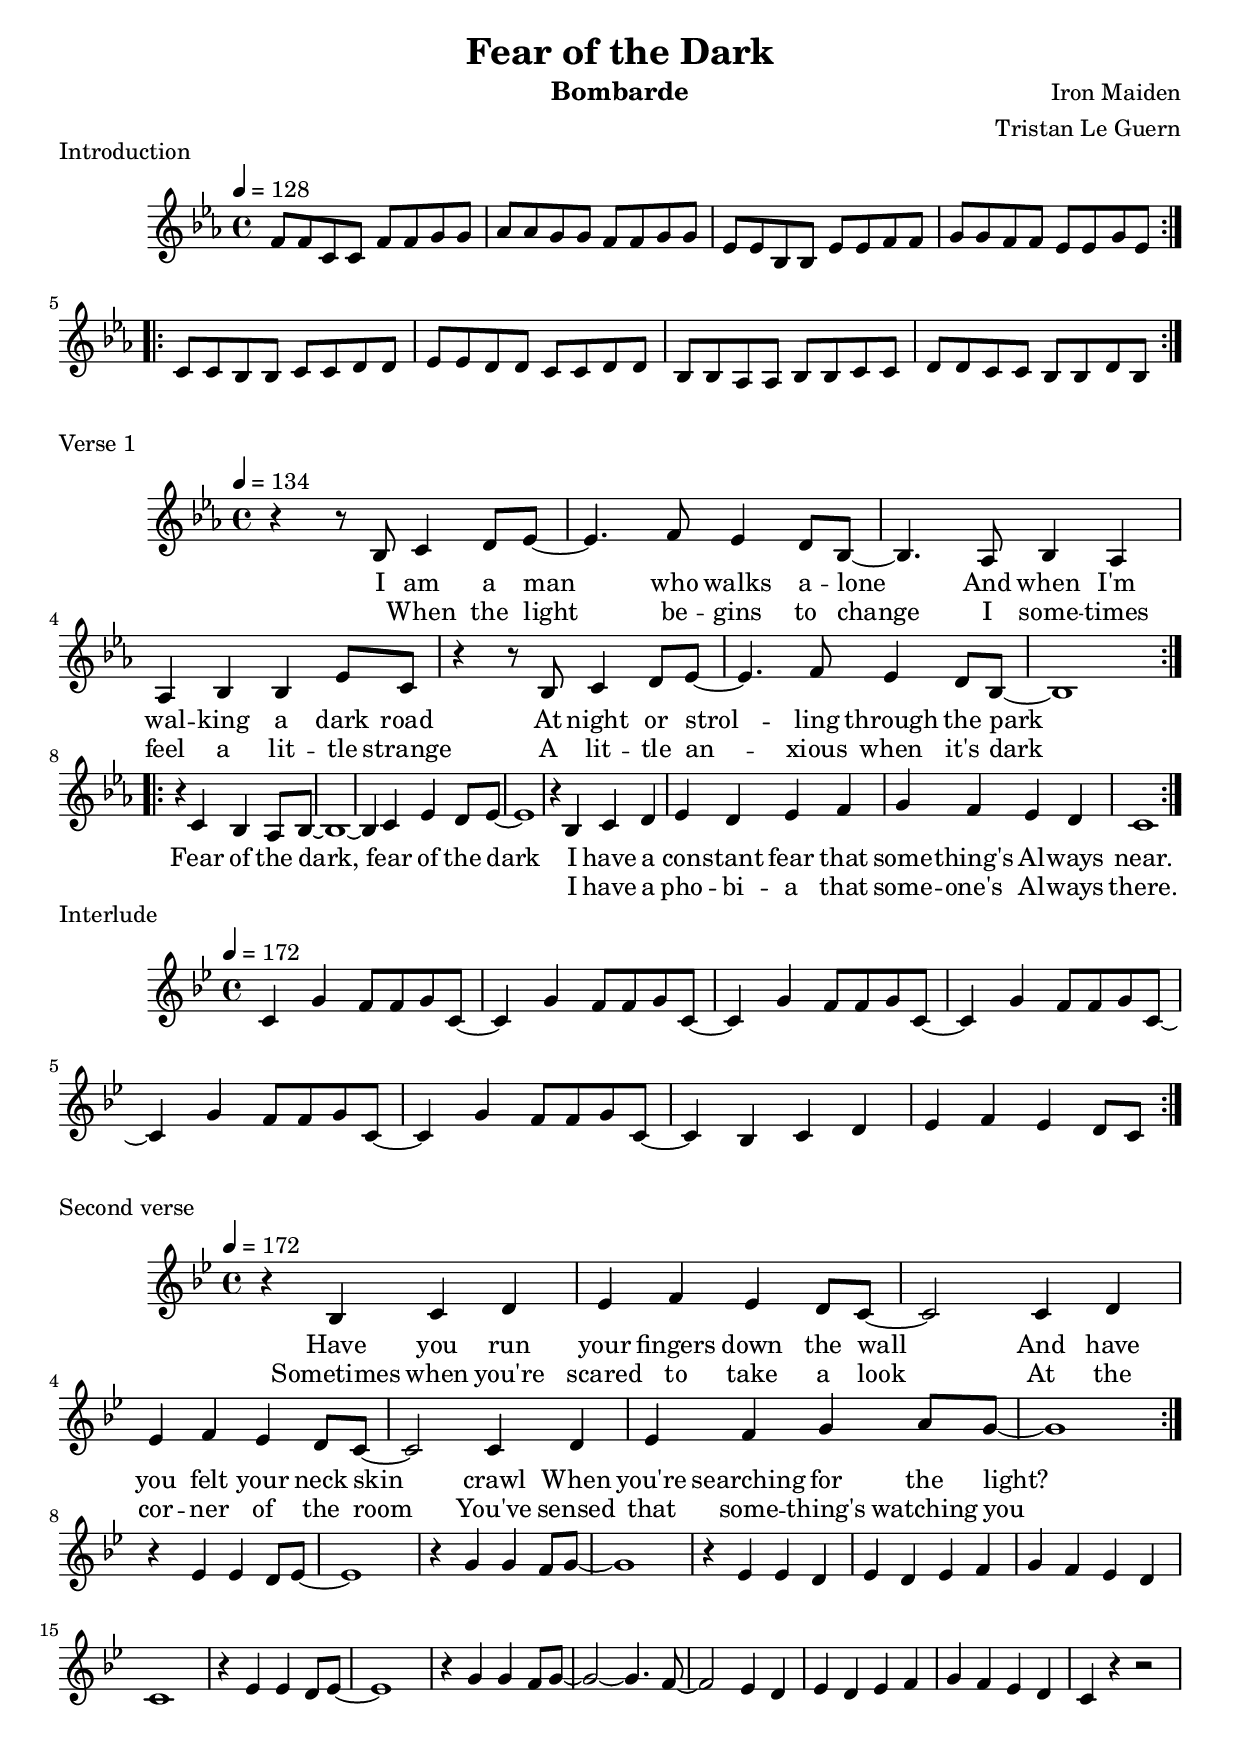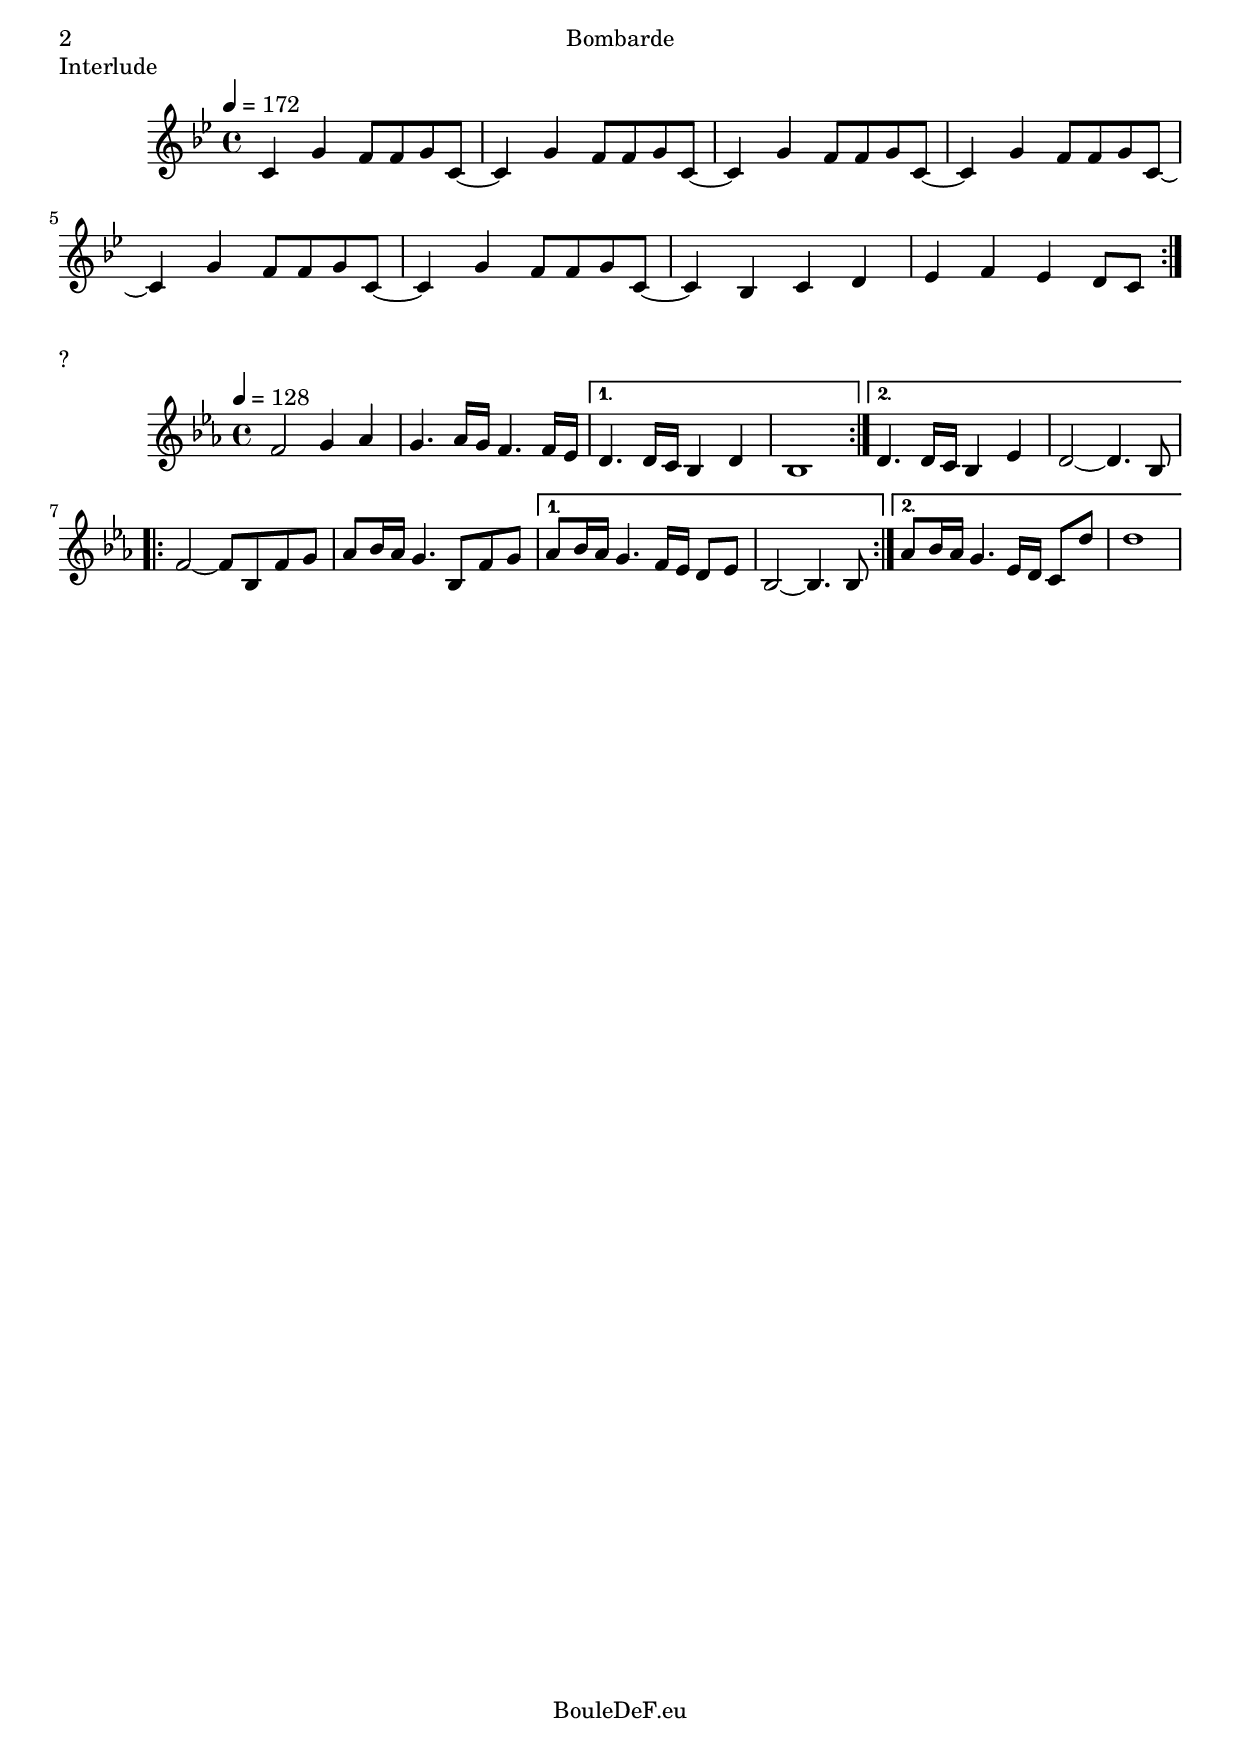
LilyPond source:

\version "2.16.2"
\include "italiano.ly"

\header {
	title = "Fear of the Dark"
	composer = "Iron Maiden"
	arranger = "Tristan Le Guern"
	instrument = "Bombarde"
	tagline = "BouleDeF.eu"
}

\score {
	\new Staff \relative sib {
		\clef treble
		\key mib \major
		\time 4/4
		\tempo 4 = 128

		\repeat volta 2 {
			fa'8 fa do do fa fa sol sol
			| lab lab sol sol fa fa sol sol
			| mib mib sib sib mib mib fa fa
			| sol sol fa fa mib mib sol mib
		}

		\repeat volta 2 {
			do do sib sib do do re re
			| mib mib re re do do re re
			| sib sib lab lab sib sib do do
			| re re do do sib sib re sib
		}
	}
	\header {
		piece = "Introduction"
	}
}

\score {
	\new Staff \relative sib {
		\clef treble
		\key mib \major
		\time 4/4
		\tempo 4 = 134

		\repeat volta 2 {
			| r4 r8 sib8 do4 re8 mib~
			| mib4. fa8 mib4 re8 sib~
			| sib4. lab8 sib4 lab
			| lab sib sib mib8 do
			| r4 r8 sib8 do4 re8 mib~
			| mib4. fa8 mib4 re8 sib~
			| sib1 \break
		}

		\repeat volta 2 {
			| r4 do sib lab8 sib~
			| sib1~
			| sib4 do mib re8 mib~ 
			| mib1
			| r4 sib do re
			| mib re mib fa
			| sol fa mib re
			| do1
		}
	}
	\addlyrics {
		I am a man who walks a -- lone
		And when I'm wal -- king a dark road
		At night or strol -- ling through the park

		Fear of the dark, fear of the dark
		I have a con -- stant fear that some -- thing's
		Al -- ways near.
	}
	\addlyrics {
		\skip 1 When the light be -- gins to change
		I some -- times feel a lit -- tle strange
		A lit -- tle an -- xious when it's dark

		\repeat unfold 8 { \skip 1 }
		I have a pho -- bi -- a that some -- one's
		Al -- ways there.
	}
	\header {
		piece = "Verse 1"
	}
}

interlude = \relative sib {
	\repeat volta 2 {
		do4 sol' fa8 fa sol do,~
		| do4 sol' fa8 fa sol do,~
		| do4 sol' fa8 fa sol do,~
		| do4 sol' fa8 fa sol do,~
		| do4 sol' fa8 fa sol do,~
		| do4 sol' fa8 fa sol do,~
		| do4 sib do re
		| mib fa mib re8 do \break
	}
}
\score {
	\new Staff \relative sib {
		\clef treble
		\key sib \major
		\time 4/4
		\tempo 4 = 172

		\interlude
	}
	\header {
		piece = "Interlude"
	}
}

\score {
	\new Staff \relative sib {
		\clef treble
		\key sib \major
		\time 4/4
		\tempo 4 = 172

		\repeat volta 2 {
			r4 sib do re
			| mib fa mib re8 do~
			| do2 do4 re
			| mib fa mib re8 do~
			| do2 do4 re
			| mib fa sol la8 sol~
			| sol1 \break
		}

		| r4 mib mib re8 mib~
		| mib1
		| r4 sol sol fa8 sol~
		| sol1
		| r4 mib mib re
		| mib re mib fa
		| sol fa mib re
		| do1
		| r4 mib mib re8 mib~
		| mib1
		| r4 sol sol fa8 sol~
		| sol2~ sol4. fa8~
		| fa2 mib4 re
		| mib re mib fa
		| sol fa mib re
		| do r4 r2 \break
	}
	\addlyrics {
		Have you run your fingers down the wall
		And have you felt your neck skin crawl
		When you're searching for the light?
	}
	\addlyrics {
		Sometimes when you're scared to take a look
		At the cor -- ner of the room
		You've sensed that some -- thing's watching you
	}
	\header {
		piece = "Second verse"
	}
}

\score {
	\new Staff \relative sib {
		\clef treble
		\key sib \major
		\time 4/4
		\tempo 4 = 172

		\interlude
	}
	\header {
		piece = "Interlude"
	}
}

\score {
	\new Staff \relative sib {
		\clef treble
		\key mib \major
		\time 4/4
		\tempo 4 = 128

		\repeat volta 2 {
			| fa'2 sol4 lab
			| sol4. lab16 sol fa4. fa16 mib
		}
		\alternative {
			{| re4. re16 do sib4 re4
			 | sib1}
			{| re4. re16 do sib4 mib4
			 | re2~ re4. sib8}
		}
		\break

		\repeat volta 2 {
			| fa'2~ fa8 sib, fa' sol
			| lab sib16 lab sol4. sib,8 fa' sol
		}
		\alternative {
			{| lab sib16 lab sol4. fa16 mib re8 mib
			 | sib2~ sib4. sib8}
			{| lab' sib16 lab sol4. mib16 re do8 re'
			 | re1}
		}
	}
	\header {
		piece = "?"
	}
}
